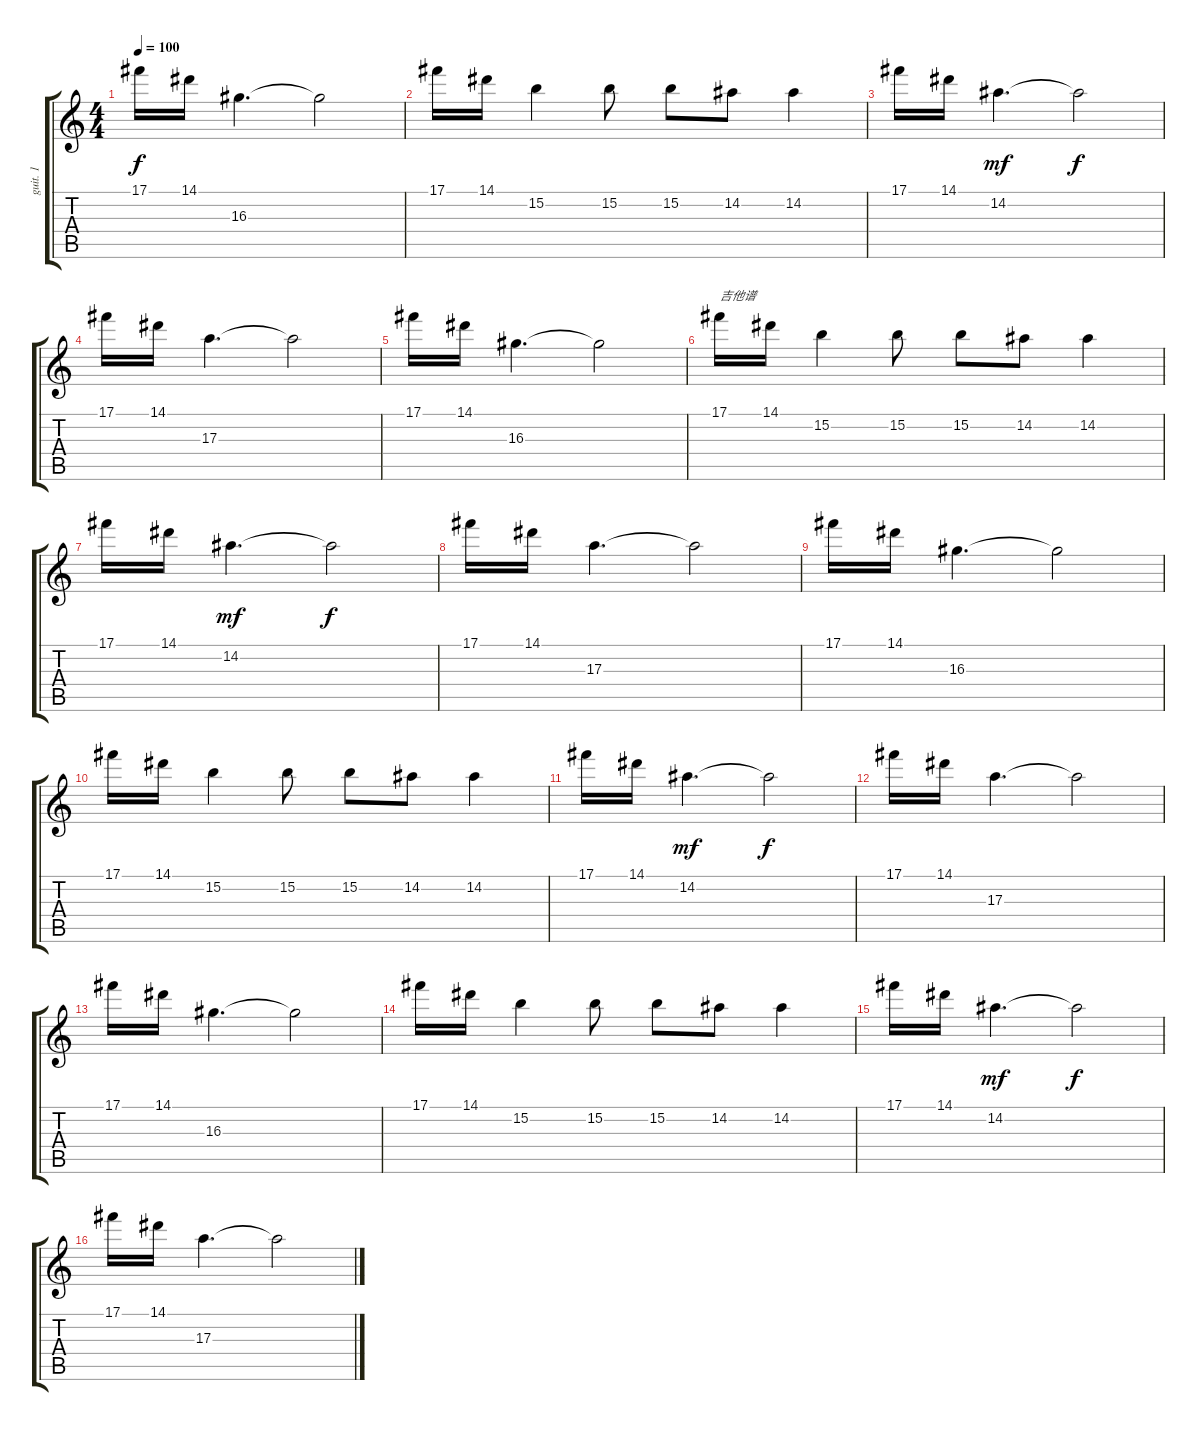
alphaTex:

\track ("guit. 1" "guit. 1") {instrument overdrivenguitar}
\staff {score tabs}
\tuning (Db4 Ab3 E3 B2 Gb2 Db2) {hide}
\ts (4 4)
\tempo 100
\clef g2
\ks c
17.1.16{dy f} 14.1.16 16.3.4{d} 16.3{t}.2 |
17.1.16 14.1.16 15.2.4 15.2.8 15.2.8 14.2.8 14.2.4 |
17.1.16{instrument overdrivenguitar} 14.1.16 14.2.4{d dy mf} 14.2{t}.2{dy f} |
17.1.16 14.1.16 17.3.4{d} 17.3{t}.2 |
17.1.16 14.1.16 16.3.4{d} 16.3{t}.2 |
17.1.16{txt "吉他谱"} 14.1.16 15.2.4 15.2.8 15.2.8 14.2.8 14.2.4 |
17.1.16{instrument overdrivenguitar} 14.1.16 14.2.4{d dy mf} 14.2{t}.2{dy f} |
17.1.16 14.1.16 17.3.4{d} 17.3{t}.2 |
17.1.16 14.1.16 16.3.4{d} 16.3{t}.2 |
17.1.16 14.1.16 15.2.4 15.2.8 15.2.8 14.2.8 14.2.4 |
17.1.16{instrument overdrivenguitar} 14.1.16 14.2.4{d dy mf} 14.2{t}.2{dy f} |
17.1.16 14.1.16 17.3.4{d} 17.3{t}.2 |
17.1.16 14.1.16 16.3.4{d} 16.3{t}.2 |
17.1.16 14.1.16 15.2.4 15.2.8 15.2.8 14.2.8 14.2.4 |
17.1.16{instrument overdrivenguitar} 14.1.16 14.2.4{d dy mf} 14.2{t}.2{dy f} |
17.1.16 14.1.16 17.3.4{d} 17.3{t}.2
